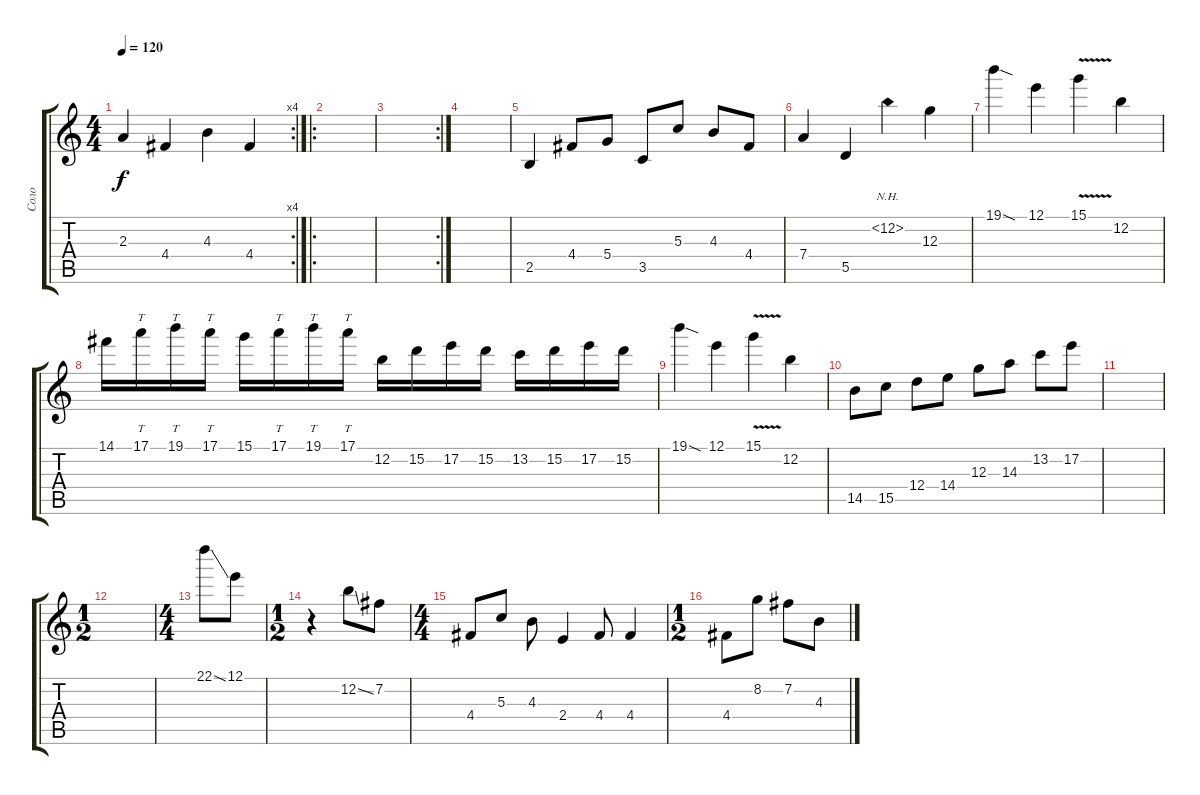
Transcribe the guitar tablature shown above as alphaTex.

\track ("Соло" "Соло") {instrument overdrivenguitar}
\staff {score tabs}
\tuning (E4 B3 G3 D3 A2 E2) {hide}
\rc 4
\ts (4 4)
\tempo 120
\clef g2
\ks c
2.3.4{dy f} 4.4.4 4.3.4 4.4.4 |
\ro
|
\rc 2
|
|
2.5.4 4.4.8 5.4.8 3.5.8 5.3.8 4.3.8 4.4.8 |
7.4.4 5.5.4 12.2{nh}.4 12.3.4 |
19.1{sod}.4 12.1.4 15.1{v}.4 12.2.4 |
14.1.16 17.1.16{tt} 19.1.16{tt} 17.1.16{tt} 15.1.16 17.1.16{tt} 19.1.16{tt} 17.1.16{tt} 12.2.16 15.2.16 17.2.16 15.2.16 13.2.16 15.2.16 17.2.16 15.2.16 |
19.1{sod}.4 12.1.4 15.1{v}.4 12.2.4 |
14.5.8 15.5.8 12.4.8 14.4.8 12.3.8 14.3.8 13.2.8 17.2.8 |
|
\ts (1 2)
|
\ts (4 4)
22.1{ss}.8 12.1.8 |
\ts (1 2)
r.4 12.2{ss}.8 7.2.8 |
\ts (4 4)
4.4.8 5.3.8 4.3.8 2.4.4 4.4.8 4.4.4 |
\ts (1 2)
4.4.8 8.2.8 7.2.8 4.3.8
